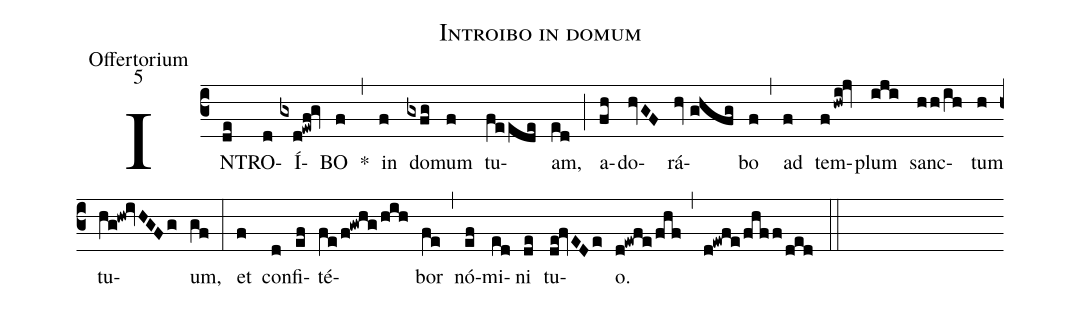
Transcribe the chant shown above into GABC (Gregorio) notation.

name:Introibo in domum;
office-part:Offertorium;
mode:5;
%%
(c3) IN(de)TRO(d)Í(gxd!ewf!gv)BO(f) *(,) in(f) do(gxfg)mum(f) tu(feede)am,(ed) (;) a(fh)do(hvGF)rá(hv//ghfg)bo(f) (,) ad(f) tem(f/hwi!jv)plum(iji) sanc(hh/ih)tum(h) tu(hg!hw!ivHGFg)um,(gf) (:) et(f) con(d)fi(ef)té(fe/f!gwhg/hih)bor(fe) (,) nó(ef)mi(ed)ni(de) tu(de!fvEDe)o.(d!ewfe/fhf) (,) (d!ewfe/fhff/ded) (::)
